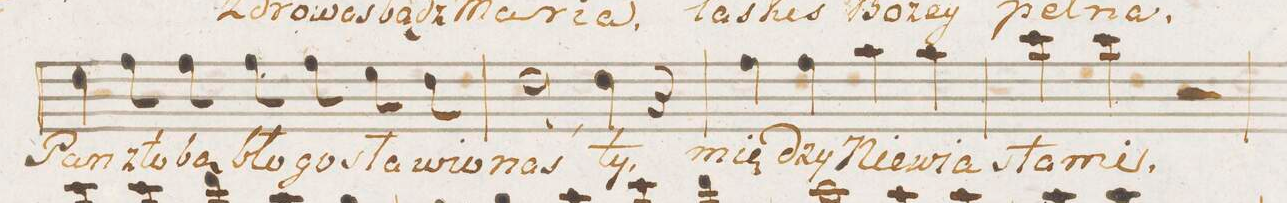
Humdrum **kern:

**kern	**text
*I"Alto.	*
*clefC3	*
*k[b-e-a-]	*
*met(c)	*
*M4/4	*
4e-\	Pan
8g\	z_to-
8g\	-bą
8g\	bło-
8g\	-go-
8f\	-sła-
8e-\	-wio-
=6	=6
2e-\	-naś
4e-\	ty,
4r	.
=7	=7
4g\	mię-
4g\	-dzy
4b-\	Nie-
4b-\	-wia-
=8	=8
4dd\	-sta-
4dd\	-mi,
2r	.
=9	=9
*-	*-
